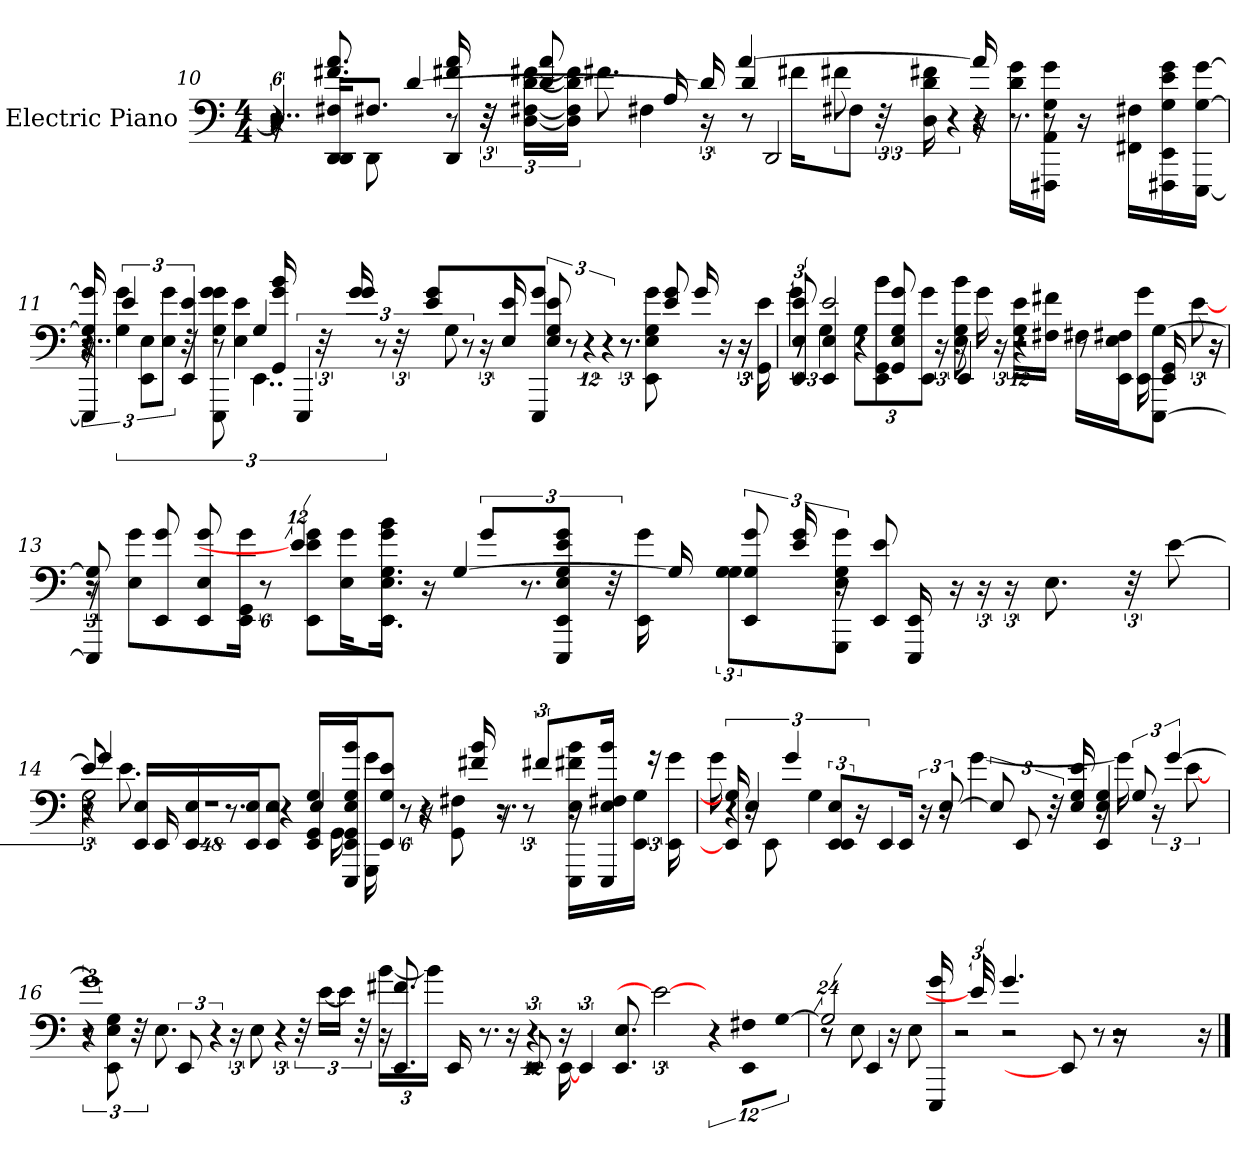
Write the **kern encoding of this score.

**kern
*part1
*staff1
*I"Electric Piano
*I'E.Pno
*clefF4
*M4/4
=10
*^
*	*^
*	*	*^
*	*	*	*^
*	*	*	*	*^
24%5D]	16r	16r	8r	4..r	2r
.	16DD/ 16DD 16F#XKL	8.a 8.f#X	.	.	.
.	8.F#X/J	.	8DD	.	.
[4d	.	.	.	.	.
.	.	16DD 16a 16f#X	8r	.	.
.	48r	48r	.	.	.
.	[24F#X\ [24d [24f#X [24DLL	8a 8d	.	.	.
.	24F#\] 24d] 24f#] 24D]JJ	.	8.f#X	.	.
.	4F#X	.	.	.	.
.	.	.	.	16A	.
16d]	.	24r	.	.	.
.	.	4d	.	[4a	8r
2DD	.	.	.	.	.
.	.	.	16f#X\KL	.	.
.	.	.	8F#X\J	.	12f#X
.	48r	.	.	.	.
.	16d 16D 16f#X	.	.	.	.
.	.	.	.	.	6r
.	16r	4r	4r	16a]	.
.	16d\ 16gLL	.	.	8.r	.
.	16AA\ 16g 16FFF#X 16GJJ	.	.	.	8r
.	16r	.	.	.	.
.	24%5ryy	24%5ryy	24%5ryy	24%5ryy	24%5ryy
16FF#X\ 16F#XLL	.	.	.	.	.
16e\ 16EE 16g 16FFF#X 16G	.	.	.	.	.
[16EEE\ [16G [16gJJ	.	.	.	.	.
*	*	*	*	*v	*v
=11	=11	=11	=11	=11
16EEE] 16G] 16g]	16r	12r	4.r	4..r
6e	6g 6G	.	.	.
.	.	12E\ 12EEL	.	.
.	.	12E\ 12gJ	.	.
6EE 6e	48r	.	.	.
.	12EEE 12G 12g 12g	8r	.	.
.	6e 6E	.	.	.
.	.	4G	4..EE	.
16GG 16b 16g	.	.	.	.
.	.	.	.	6EEE
48r	.	.	.	.
16g 16g	.	.	.	.
.	12r	.	.	.
48r	.	.	.	.
8g/ 8eL	.	.	.	.
.	8G	.	.	.
.	.	.	.	12r
.	.	24r	.	.
.	.	16e 16E	.	.
8g/ 8EEEJ	.	.	.	12e 12G 12E
.	8r	.	.	.
.	.	48%7r	.	.
.	.	.	.	6r
12r	.	.	8.r	.
.	8EE 8E 8G 8g	.	.	.
.	.	8e 8g	.	.
16g	.	.	.	.
.	.	.	.	16r
24r	24r	.	.	.
16GG 16e	16ryy	16ryy	16ryy	16ryy
*	*	*	*v	*v
=12	=12	=12	=12
12E 12e 12EE	4g	12r	12r
2e	.	4E 4EE	6G
.	12G\L	.	4r
.	12GG\ 12b 12EE	8E 8G 8g 8GG	.
.	12EE\ 12gJ	.	.
.	.	24r	.
.	8b 8E 8G	4EE	16r
.	.	.	16g
24r	.	.	.
16G\ 16eLL	4r	.	24%7r
16F#X\ 16f#XJJ	.	.	.
16F#X\LL	.	8r	.
16F#X\ 16E 16EEJ	.	.	.
[8EEE\ [8GJ	16g 16EE	16GG 16EE	.
.	.	.	[12e
.	16r	16r	.
*	*	*v	*v
=13	=13	=13
8EEE] 8G]	16r	12r
.	8E\ 8gL	.
.	.	8EE 8g
8EE 8E 8g	.	.
.	16EE\ 16GG 16gJk	.
.	.	48%5r
48%11e]	8e\ 8g 8EEL	.
.	.	16g\ 16EKL
.	16b\ 16EE 16gJk	8.E\ 8.EE 8.GJ
.	16r	.
[4G	.	.
.	12g/L	.
.	.	8.r
.	12g/ 12E 12G 12e 12EE 12EEEJ	.
.	48r	.
.	16EE 16g	.
16G]	.	.
.	12G\ 12GL	12EE 12g 12G
16e 16g	.	.
.	8GGG\ 8G 8E 8gJ	24r
8e 8EE	.	.
.	.	16EE 16EEE
.	.	16r
.	24r	.
24r	.	.
.	48%17ryy	48%17ryy
8.E	.	.
48r	.	.
[8e	.	.
=14	=14	=14
*	*^	*^
*	*	*	*	*
8e]	3G	4g	8r	6r
16E/ 16EELL	.	.	8.e	.
.	.	.	.	16EE
16EE/ 16EJ	.	.	.	.
.	.	.	.	48%37r
16E/ 16EEK	.	8.r	.	.
8E/ 8EEJ	.	.	2r	.
.	48%5r	.	.	.
16GG/ 16G 16EEKL	16GG	4E	.	.
16b/ 16EE 16G 16GG 16E 16EEEK	16g 16GGG	.	.	.
8G/ 8e 8EEJ	48%5r	.	.	.
.	8GG 8F#X	.	.	.
16r	.	4r	.	.
16f#X 16b	.	.	.	.
.	12r	.	.	.
16r	.	.	8.r	.
12f#X/L	16f#X\ 16E 16b 16EEELL	.	.	.
.	[16G\ [16EEJJ	16r	.	.
16F#X/ 16E 16b 16EEEJk	.	.	.	.
.	8ryy	8ryy	8ryy	8ryy
24r	.	.	.	.
16EE 16g	.	.	.	.
*	*	*v	*v	*v
=15	=15	=15
16G] 16EE]	16g	6r
4E	16r	.
.	8EE	.
.	.	6g
.	4G	.
12EE/ 12E 12EEL	.	.
.	.	24r
.	.	4EE
16EE/Jk	.	.
24r	.	.
[12E	16r	.
.	[4g	.
12E]	.	.
.	.	8EE
48r	.	.
16E 16e 16G	.	.
16r	.	4EE 4E 4G
12G	16g]	.
.	24r	.
[6g	.	.
.	[12e	.
.	16ryy	16ryy
=16	=16	=16
3%2g]	12r	4r
.	12EE 12G 12E	.
.	48r	.
.	8.E	.
.	.	12EE
.	.	6r
.	24r	.
.	8E	.
.	.	6r
.	48r	.
.	[24e\LL	.
.	24e\JJ]	.
.	48r	.
16r	[24b\LL	8.EE 8.f#X
.	24b\JJ]	.
16EE	.	.
.	8.r	.
16r	.	.
12EE	.	48%7r
16r	[16EE	.
6EE	1ryy	1ryy
8.EE 8.E	.	.
3e_	.	.
48%7r	.	.
12F#X\ 12EEL	.	.
[12G\J	.	.
=17	=17	=17
48%17G]	8r	8r
.	8E	4EE
.	16r	.
.	8E	.
16g 16EEE	.	.
.	.	2r
48e]	.	.
4.g	2r	.
8EE]	.	.
.	.	8r
2r	16r	.
.	2ryy	2ryy
16r	.	.
*v	*v	*v
==
*-
